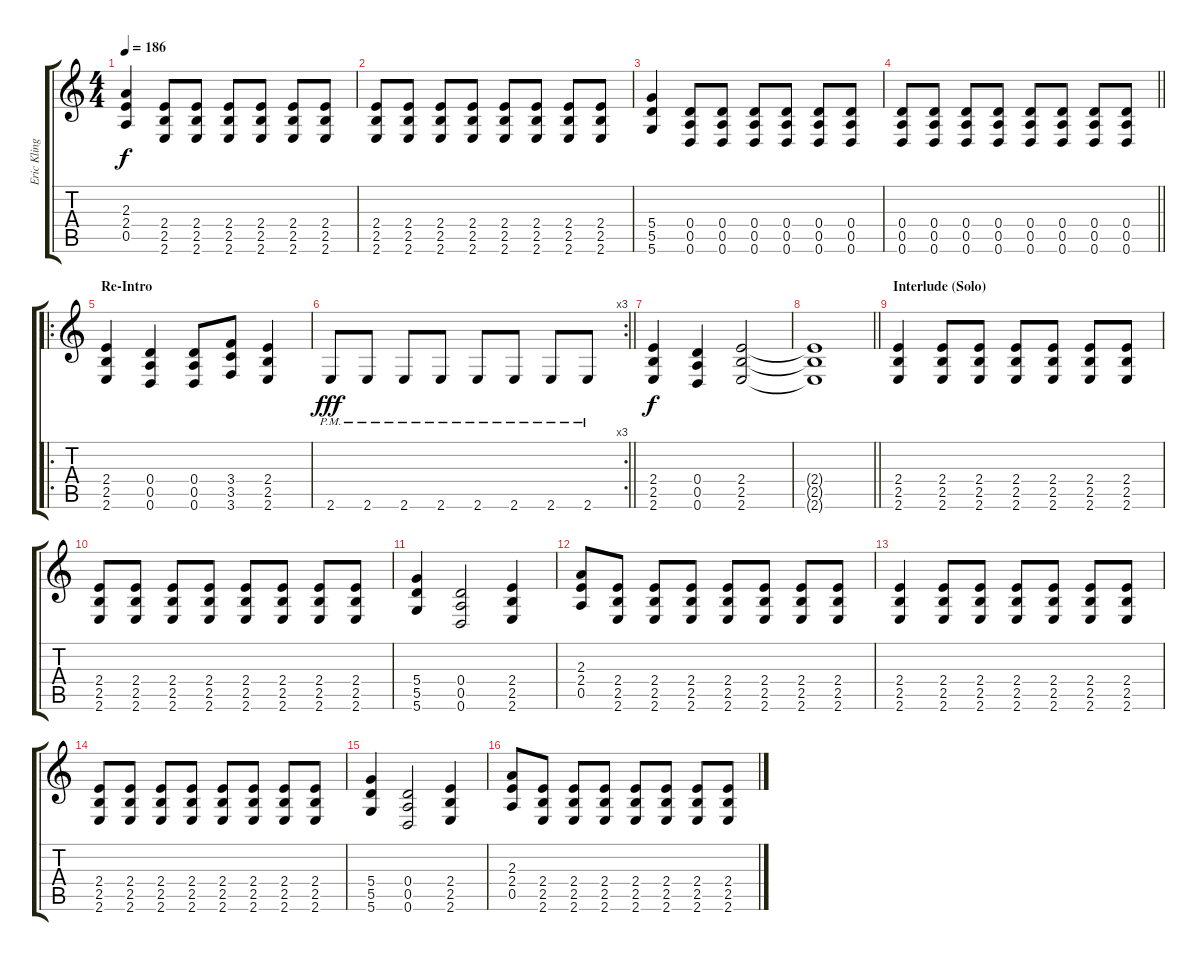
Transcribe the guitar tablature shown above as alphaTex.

\track ("Eric Klinger" "Eric Kling") {instrument distortionguitar}
\staff {score tabs}
\tuning (E4 B3 G3 D3 A2 D2) {hide}
\ts (4 4)
\tempo 186
\clef g2
\ks c
(2.3 2.4 0.5).4{dy f} (2.4 2.5 2.6).8 (2.4 2.5 2.6).8 (2.4 2.5 2.6).8 (2.4 2.5 2.6).8 (2.4 2.5 2.6).8 (2.4 2.5 2.6).8 |
(2.4 2.5 2.6).8 (2.4 2.5 2.6).8 (2.4 2.5 2.6).8 (2.4 2.5 2.6).8 (2.4 2.5 2.6).8 (2.4 2.5 2.6).8 (2.4 2.5 2.6).8 (2.4 2.5 2.6).8 |
(5.4 5.5 5.6).4 (0.4 0.5 0.6).8 (0.4 0.5 0.6).8 (0.4 0.5 0.6).8 (0.4 0.5 0.6).8 (0.4 0.5 0.6).8 (0.4 0.5 0.6).8 |
\barLineRight lightlight
(0.4 0.5 0.6).8 (0.4 0.5 0.6).8 (0.4 0.5 0.6).8 (0.4 0.5 0.6).8 (0.4 0.5 0.6).8 (0.4 0.5 0.6).8 (0.4 0.5 0.6).8 (0.4 0.5 0.6).8 |
\ro
\section ("" "Re-Intro")
(2.4 2.5 2.6).4 (0.4 0.5 0.6).4 (0.4 0.5 0.6).8 (3.4 3.5 3.6).8 (2.4 2.5 2.6).4 |
\rc 3
\barLineRight lightlight
2.6{pm}.8{dy fff} 2.6{pm}.8 2.6{pm}.8 2.6{pm}.8 2.6{pm}.8 2.6{pm}.8 2.6{pm}.8 2.6{pm}.8 |
(2.4 2.5 2.6).4{dy f} (0.4 0.5 0.6).4 (2.4 2.5 2.6).2 |
\barLineRight lightlight
(2.4{t} 2.5{t} 2.6{t}).1 |
\section ("" "Interlude (Solo)")
(2.4 2.5 2.6).4 (2.4 2.5 2.6).8 (2.4 2.5 2.6).8 (2.4 2.5 2.6).8 (2.4 2.5 2.6).8 (2.4 2.5 2.6).8 (2.4 2.5 2.6).8 |
(2.4 2.5 2.6).8 (2.4 2.5 2.6).8 (2.4 2.5 2.6).8 (2.4 2.5 2.6).8 (2.4 2.5 2.6).8 (2.4 2.5 2.6).8 (2.4 2.5 2.6).8 (2.4 2.5 2.6).8 |
(5.4 5.5 5.6).4 (0.4 0.5 0.6).2 (2.4 2.5 2.6).4 |
(2.3 2.4 0.5).8 (2.4 2.5 2.6).8 (2.4 2.5 2.6).8 (2.4 2.5 2.6).8 (2.4 2.5 2.6).8 (2.4 2.5 2.6).8 (2.4 2.5 2.6).8 (2.4 2.5 2.6).8 |
(2.4 2.5 2.6).4 (2.4 2.5 2.6).8 (2.4 2.5 2.6).8 (2.4 2.5 2.6).8 (2.4 2.5 2.6).8 (2.4 2.5 2.6).8 (2.4 2.5 2.6).8 |
(2.4 2.5 2.6).8 (2.4 2.5 2.6).8 (2.4 2.5 2.6).8 (2.4 2.5 2.6).8 (2.4 2.5 2.6).8 (2.4 2.5 2.6).8 (2.4 2.5 2.6).8 (2.4 2.5 2.6).8 |
(5.4 5.5 5.6).4 (0.4 0.5 0.6).2 (2.4 2.5 2.6).4 |
(2.3 2.4 0.5).8 (2.4 2.5 2.6).8 (2.4 2.5 2.6).8 (2.4 2.5 2.6).8 (2.4 2.5 2.6).8 (2.4 2.5 2.6).8 (2.4 2.5 2.6).8 (2.4 2.5 2.6).8
